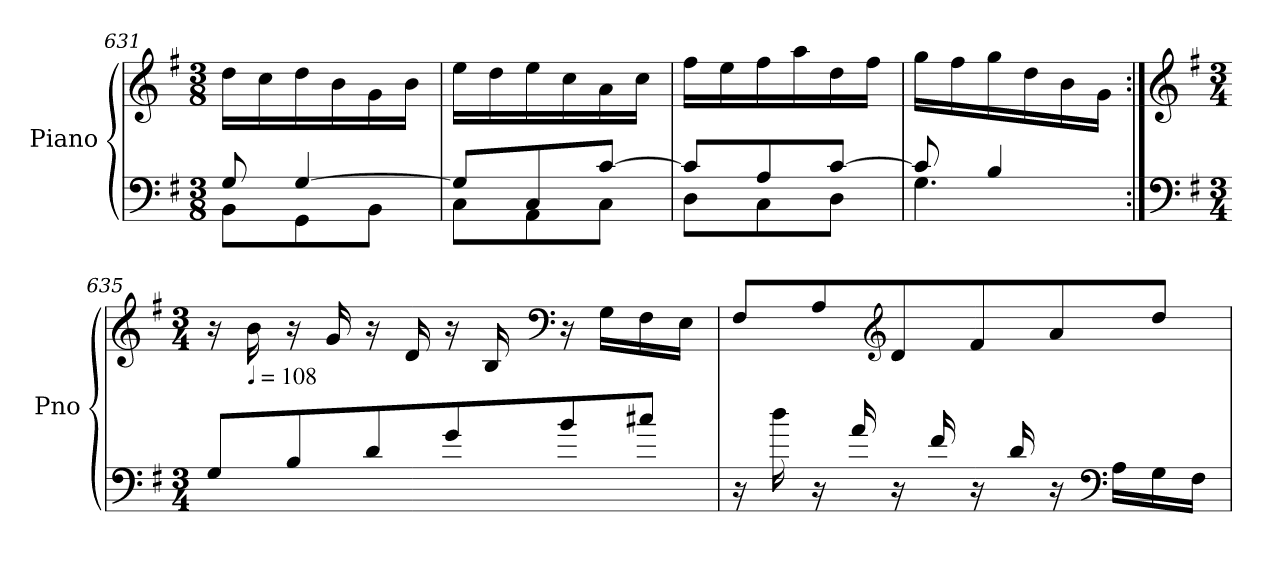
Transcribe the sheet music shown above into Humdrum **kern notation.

**kern	**kern
*part1	*part1
*staff2	*staff1
*I"Piano	*
*I'Pno	*
*clefF4	*clefG2
*k[f#]	*k[f#]
*M3/8	*M3/8
=631	=631
*^	*
8G/	8BB\L	16dd\LL
.	.	16cc\
[4G/	8GG\	16dd\
.	.	16b\
.	8BB\J	16g\
.	.	16b\JJ
=632	=632	=632
8G/L]	8C\L	16ee\LL
.	.	16dd\
8C/	8AA\	16ee\
.	.	16cc\
[8c/J	8C\J	16a\
.	.	16cc\JJ
=633	=633	=633
8c/L]	8D\L	16ff#\LL
.	.	16ee\
8A/	8C\	16ff#\
.	.	16aa\
[8c/J	8D\J	16dd\
.	.	16ff#\JJ
=634	=634	=634
8c/]	4.G\	16gg\LL
.	.	16ff#\
4B/	.	16gg\
.	.	16dd\
.	.	16b\
.	.	16g\JJ
*v	*v	*
!!LO:PB:g=z
=635:|!	=635:|!
*clefF4	*clefG2
*k[f#]	*k[f#]
*M3/4	*M3/4
8G/L	16r
!	!LO:TX:b:t=𝅘𝅥 = 108
.	16b\
8B/	16r
.	16g/
8d/	16r
.	16d/
8g/	16r
.	16B/
*	*clefF4
8b/	16r
.	16G\LL
8cc#X/J	16F#\
.	16E\JJ
=636	=636
16r	8F#/L
16dd\	.
16r	8A/
16a/	.
*	*clefG2
16r	8d/
16f#/	.
16r	8f#/
16d/	.
16r	8a/
*clefF4	*
16A\LL	.
16G\	8dd/J
16F#\JJ	.
=	=
*-	*-
